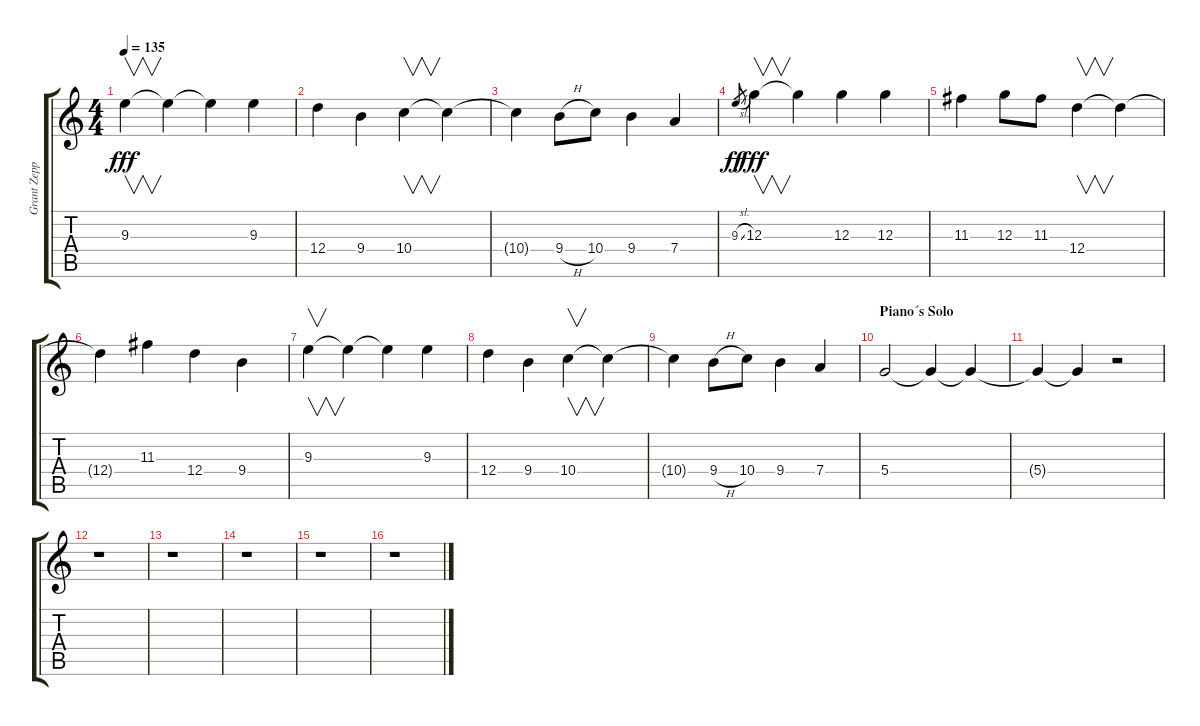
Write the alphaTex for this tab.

\track ("Grant Zeppelin" "Grant Zepp") {instrument distortionguitar}
\staff {score tabs}
\tuning (E4 B3 G3 D3 A2 E2) {hide}
\ts (4 4)
\tempo 135
\clef g2
\ks c
9.3.4{v dy fff} 9.3{t}.4 9.3{t}.4 9.3.4 |
12.4.4 9.4.4 10.4.4{v} 10.4{t}.4 |
10.4{t}.4 9.4{h}.8 10.4.8 9.4.4 7.4.4 |
9.3{sl}.8{gr dy ff} 12.3.4{v dy fff} 12.3{t}.4 12.3.4 12.3.4 |
11.3.4 12.3.8 11.3.8 12.4.4{v} 12.4{t}.4 |
12.4{t}.4 11.3.4 12.4.4 9.4.4 |
9.3.4{v} 9.3{t}.4 9.3{t}.4 9.3.4 |
12.4.4 9.4.4 10.4.4{v} 10.4{t}.4 |
10.4{t}.4 9.4{h}.8 10.4.8 9.4.4 7.4.4 |
\section ("" "Piano´s Solo")
5.4.2{volume 11} 5.4{t}.4{volume 10} 5.4{t}.4{volume 9} |
5.4{t}.4{volume 8} 5.4{t}.4{volume 7} r.2 |
r.1 |
r.1{volume 16} |
r.1 |
r.1 |
r.1
